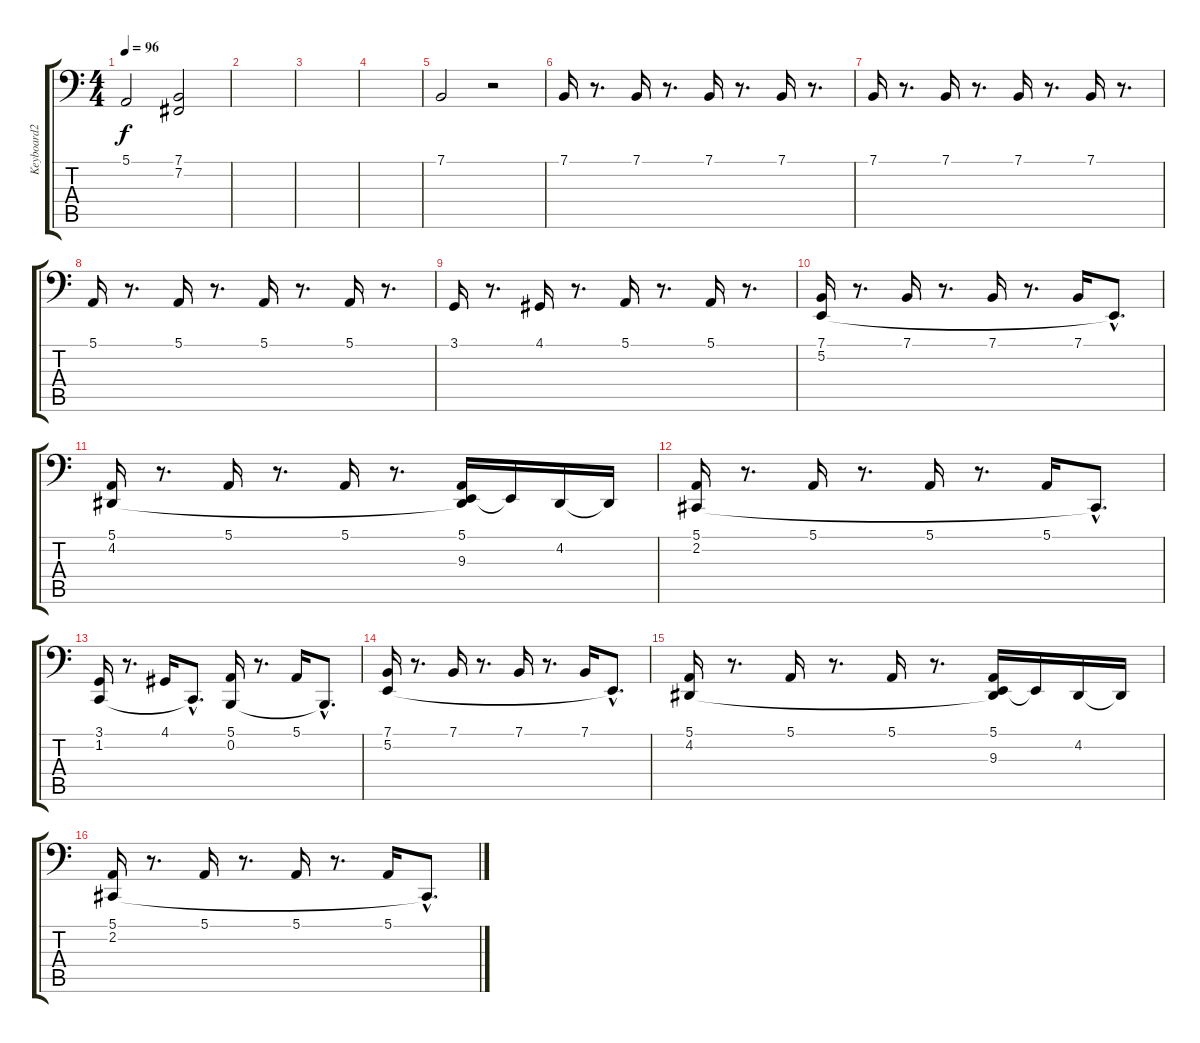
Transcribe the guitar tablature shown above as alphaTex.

\track ("Keyboard2" "Keyboard2") {instrument brightacousticpiano}
\staff {score tabs}
\tuning (E2 B1 G1 D1 A0 E0) {hide}
\ts (4 4)
\tempo 96
\clef f4
\ks c
5.1.2{dy f} (7.1 7.2).2 |
|
|
|
7.1.2 r.2 |
7.1.16 r.8{d} 7.1.16 r.8{d} 7.1.16 r.8{d} 7.1.16 r.8{d} |
7.1.16 r.8{d} 7.1.16 r.8{d} 7.1.16 r.8{d} 7.1.16 r.8{d} |
5.1.16 r.8{d} 5.1.16 r.8{d} 5.1.16 r.8{d} 5.1.16 r.8{d} |
3.1.16 r.8{d} 4.1.16 r.8{d} 5.1.16 r.8{d} 5.1.16 r.8{d} |
(7.1 5.2).16 r.8{d} 7.1.16 r.8{d} 7.1.16 r.8{d} 7.1.16 5.2{hac t}.8{d} |
(5.1 4.2).16 r.8{d} 5.1.16 r.8{d} 5.1.16 r.8{d} (5.1 4.2{t} 9.3).16 9.3{t}.16 4.2.16 4.2{t}.16 |
(5.1 2.2).16 r.8{d} 5.1.16 r.8{d} 5.1.16 r.8{d} 5.1.16 2.2{hac t}.8{d} |
(3.1 1.2).16 r.8{d} 4.1.16 1.2{hac t}.8{d} (5.1 0.2).16 r.8{d} 5.1.16 0.2{hac t}.8{d} |
(7.1 5.2).16 r.8{d} 7.1.16 r.8{d} 7.1.16 r.8{d} 7.1.16 5.2{hac t}.8{d} |
(5.1 4.2).16 r.8{d} 5.1.16 r.8{d} 5.1.16 r.8{d} (5.1 4.2{t} 9.3).16 9.3{t}.16 4.2.16 4.2{t}.16 |
(5.1 2.2).16 r.8{d} 5.1.16 r.8{d} 5.1.16 r.8{d} 5.1.16 2.2{hac t}.8{d}
